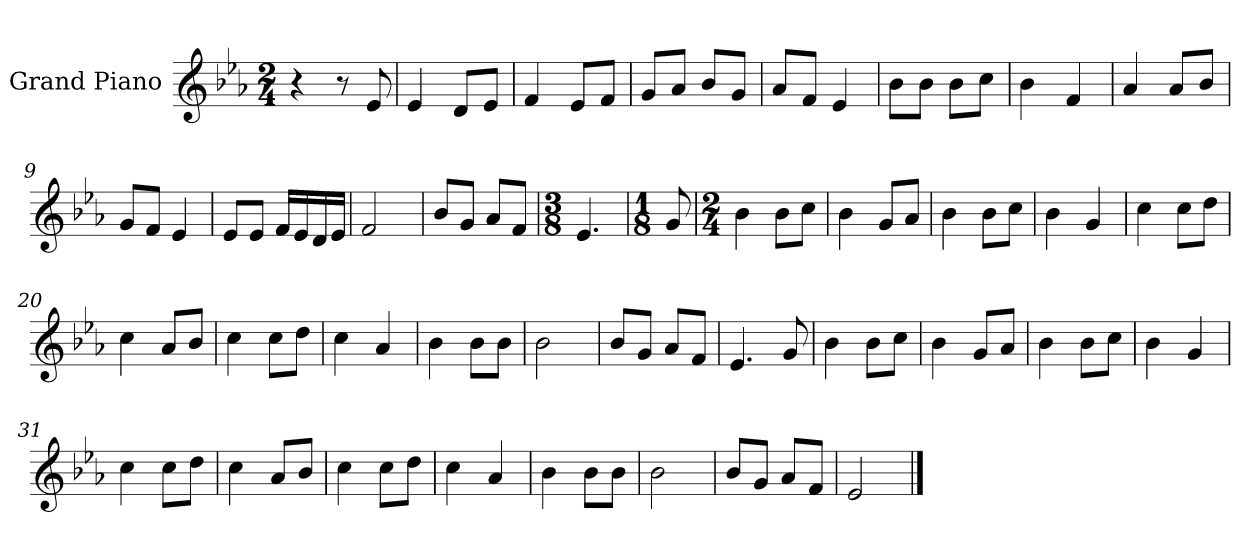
**kern
*part1
*staff1
*I"Grand Piano
*I'Pno
*clefG2
*k[b-e-a-]
*M2/4
=1
4r
8r
*MM100
8e-/
=2
4e-/
8d/L
8e-/J
=3
4f/
8e-/L
8f/J
=4
8g/L
8a-/J
8b-/L
8g/J
=5
8a-/L
8f/J
4e-/
=6
8b-\L
8b-\J
8b-\L
8cc\J
=7
4b-\
4f/
=8
4a-/
8a-/L
8b-/J
=9
8g/L
8f/J
4e-/
=10
8e-/L
8e-/J
16f/LL
16e-/
16d/
16e-/JJ
=11
2f/
=12
8b-/L
8g/J
8a-/L
8f/J
!!LO:LB:g=z
=13
*M3/8
4.e-/
=14
*M1/8
8g/
=15
*M2/4
4b-\
8b-\L
8cc\J
=16
4b-\
8g/L
8a-/J
=17
4b-\
8b-\L
8cc\J
=18
4b-\
4g/
=19
4cc\
8cc\L
8dd\J
=20
4cc\
8a-/L
8b-/J
=21
4cc\
8cc\L
8dd\J
=22
4cc\
4a-/
=23
4b-\
8b-\L
8b-\J
=24
2b-\
=25
8b-/L
8g/J
8a-/L
8f/J
=26
4.e-/
8g/
!!LO:LB:g=z
=27
4b-\
8b-\L
8cc\J
=28
4b-\
8g/L
8a-/J
=29
4b-\
8b-\L
8cc\J
=30
4b-\
4g/
=31
4cc\
8cc\L
8dd\J
=32
4cc\
8a-/L
8b-/J
=33
4cc\
8cc\L
8dd\J
=34
4cc\
4a-/
=35
4b-\
8b-\L
8b-\J
=36
2b-\
=37
8b-/L
8g/J
8a-/L
8f/J
=38
2e-/
==
*-
